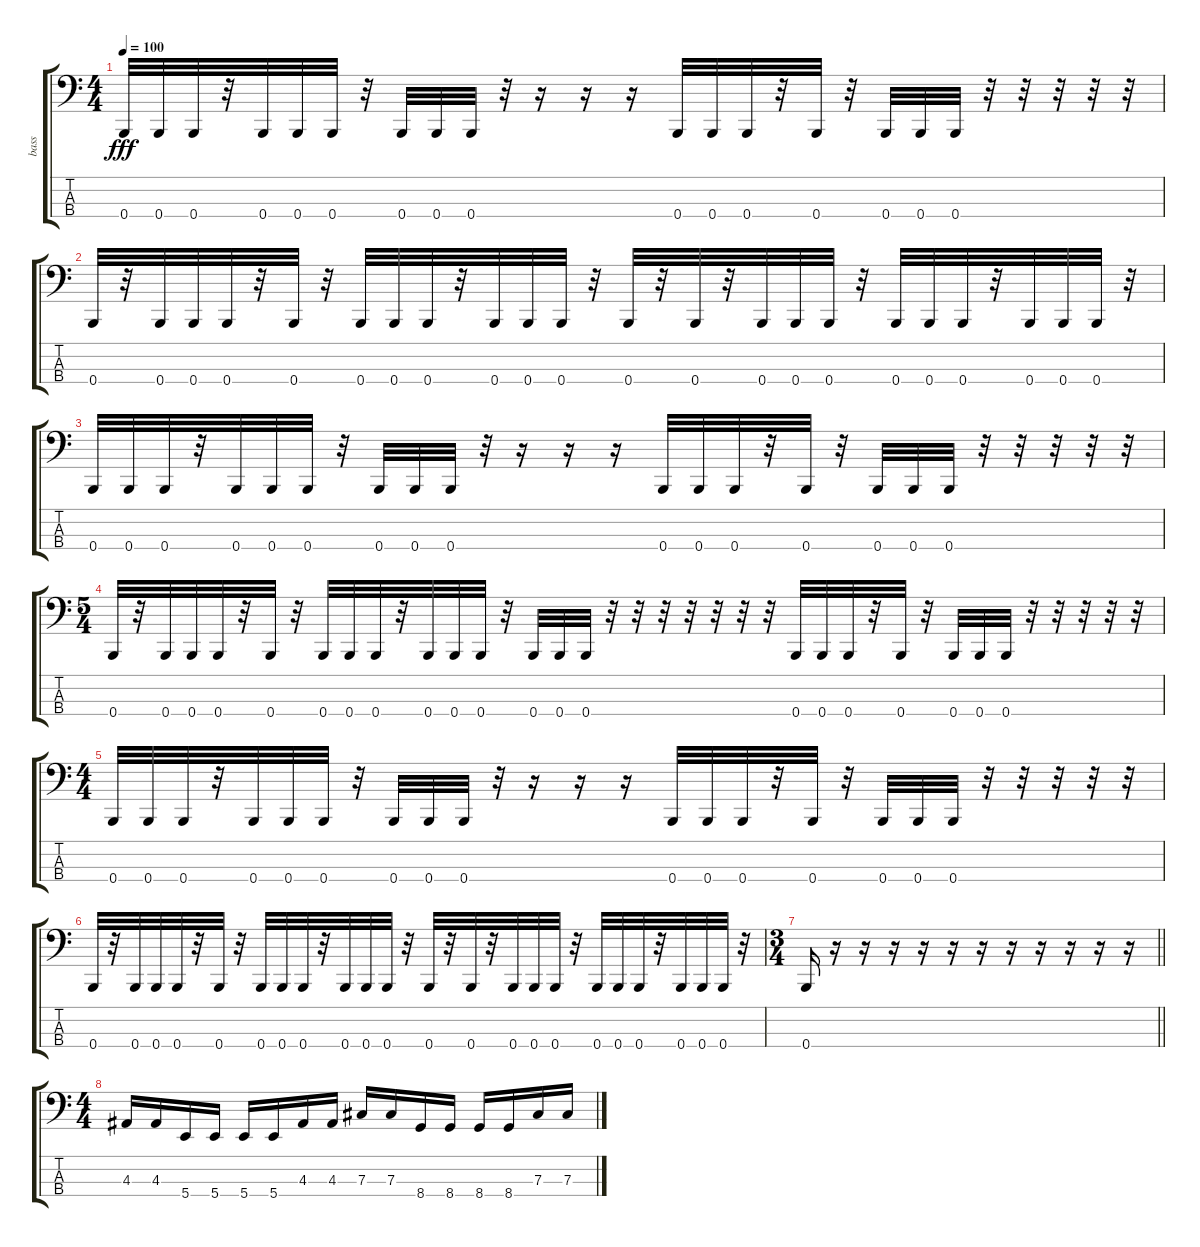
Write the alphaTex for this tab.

\track ("bass" "bass") {instrument electricbasspick}
\staff {score tabs}
\tuning (E2 B1 Gb1 B0) {hide}
\ts (4 4)
\tempo 100
\clef f4
\ks c
0.4.32{dy fff} 0.4.32 0.4.32 r.32 0.4.32 0.4.32 0.4.32 r.32 0.4.32 0.4.32 0.4.32 r.32 r.16 r.16 r.16 0.4.32 0.4.32 0.4.32 r.32 0.4.32 r.32 0.4.32 0.4.32 0.4.32 r.32 r.32 r.32 r.32 r.32 |
0.4.32 r.32 0.4.32 0.4.32 0.4.32 r.32 0.4.32 r.32 0.4.32 0.4.32 0.4.32 r.32 0.4.32 0.4.32 0.4.32 r.32 0.4.32 r.32 0.4.32 r.32 0.4.32 0.4.32 0.4.32 r.32 0.4.32 0.4.32 0.4.32 r.32 0.4.32 0.4.32 0.4.32 r.32 |
0.4.32 0.4.32 0.4.32 r.32 0.4.32 0.4.32 0.4.32 r.32 0.4.32 0.4.32 0.4.32 r.32 r.16 r.16 r.16 0.4.32 0.4.32 0.4.32 r.32 0.4.32 r.32 0.4.32 0.4.32 0.4.32 r.32 r.32 r.32 r.32 r.32 |
\ts (5 4)
0.4.32 r.32 0.4.32 0.4.32 0.4.32 r.32 0.4.32 r.32 0.4.32 0.4.32 0.4.32 r.32 0.4.32 0.4.32 0.4.32 r.32 0.4.32 0.4.32 0.4.32 r.32 r.32 r.32 r.32 r.32 r.32 r.32 0.4.32 0.4.32 0.4.32 r.32 0.4.32 r.32 0.4.32 0.4.32 0.4.32 r.32 r.32 r.32 r.32 r.32 |
\ts (4 4)
0.4.32 0.4.32 0.4.32 r.32 0.4.32 0.4.32 0.4.32 r.32 0.4.32 0.4.32 0.4.32 r.32 r.16 r.16 r.16 0.4.32 0.4.32 0.4.32 r.32 0.4.32 r.32 0.4.32 0.4.32 0.4.32 r.32 r.32 r.32 r.32 r.32 |
0.4.32 r.32 0.4.32 0.4.32 0.4.32 r.32 0.4.32 r.32 0.4.32 0.4.32 0.4.32 r.32 0.4.32 0.4.32 0.4.32 r.32 0.4.32 r.32 0.4.32 r.32 0.4.32 0.4.32 0.4.32 r.32 0.4.32 0.4.32 0.4.32 r.32 0.4.32 0.4.32 0.4.32 r.32 |
\ts (3 4)
\barLineRight lightlight
0.4.16 r.16 r.16 r.16 r.16 r.16 r.16 r.16 r.16 r.16 r.16 r.16 |
\ts (4 4)
\section ("" "")
4.3.16 4.3.16 5.4.16 5.4.16 5.4.16 5.4.16 4.3.16 4.3.16 7.3.16 7.3.16 8.4.16 8.4.16 8.4.16 8.4.16 7.3.16 7.3.16
